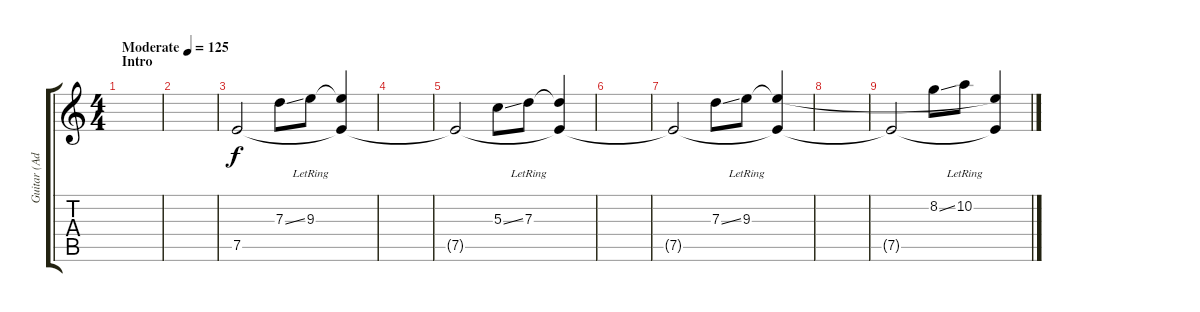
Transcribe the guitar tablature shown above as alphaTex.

\track ("Guitar (Adrian Smith)" "Guitar (Ad") {instrument electricguitarjazz}
\staff {score tabs}
\tuning (E4 B3 G3 D3 A2 E2) {hide}
\ts (4 4)
\section ("" "Intro")
\tempo (125 "Moderate")
\clef g2
\ks c
|
|
7.5.2 7.3{ss}.8 9.3{lr}.8 (9.3{t} 7.5{t}).4 |
|
7.5{t}.2 5.3{ss}.8 7.3{lr}.8 (7.3{t} 7.5{t}).4 |
|
7.5{t}.2 7.3{ss}.8 9.3{lr}.8 (9.3{t} 7.5{t}).4 |
|
7.5{t}.2 8.2{ss}.8 10.2{lr}.8 (9.3{t} 7.5{t}).4
